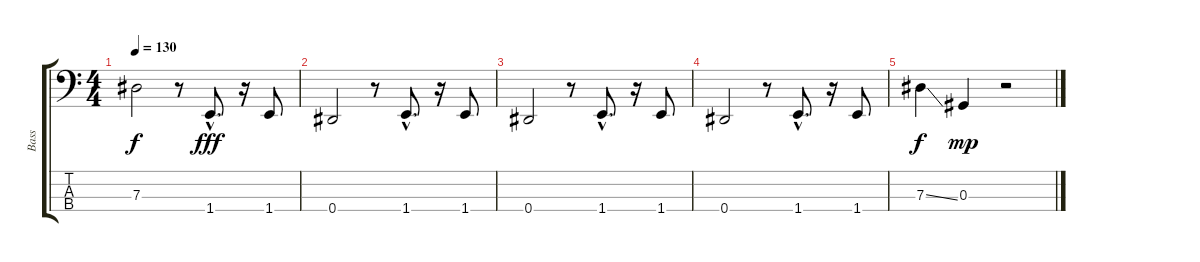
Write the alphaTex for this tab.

\track ("Bass" "Bass") {instrument electricbassfinger}
\staff {score tabs}
\tuning (Gb2 Db2 Ab1 Eb1) {hide}
\ts (4 4)
\tempo 130
\clef f4
\ks c
7.3.2{dy f} r.8 1.4{hac}.8{d dy fff} r.16 1.4.8 |
0.4.2 r.8 1.4{hac}.8{d} r.16 1.4.8 |
0.4.2 r.8 1.4{hac}.8{d} r.16 1.4.8 |
0.4.2 r.8 1.4{hac}.8{d} r.16 1.4.8 |
7.3{ss}.4{dy f} 0.3.4{dy mp} r.2
